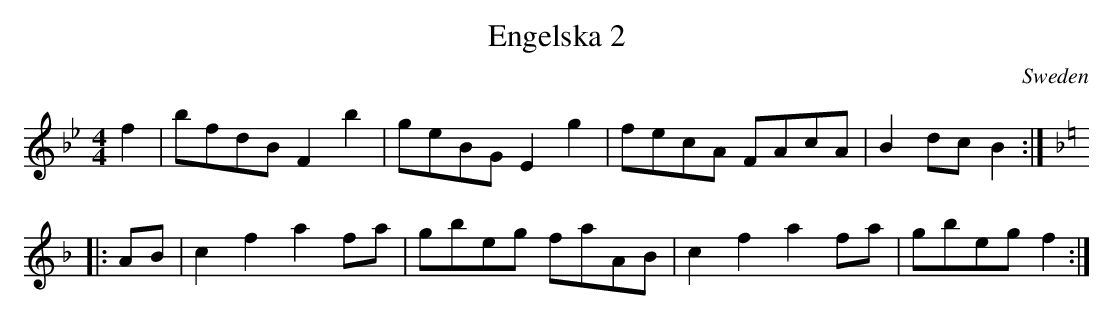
X:1
T:Engelska 2
M:4/4
O:Sweden
K:Bb major
f2|\
bfdB F2b2 | geBG E2 g2 | fecA FAcA | B2 dc B2 ::
K:F
AB |\
c2f2 a2fa | gbeg faAB | c2f2 a2fa | gbeg f2 :|
